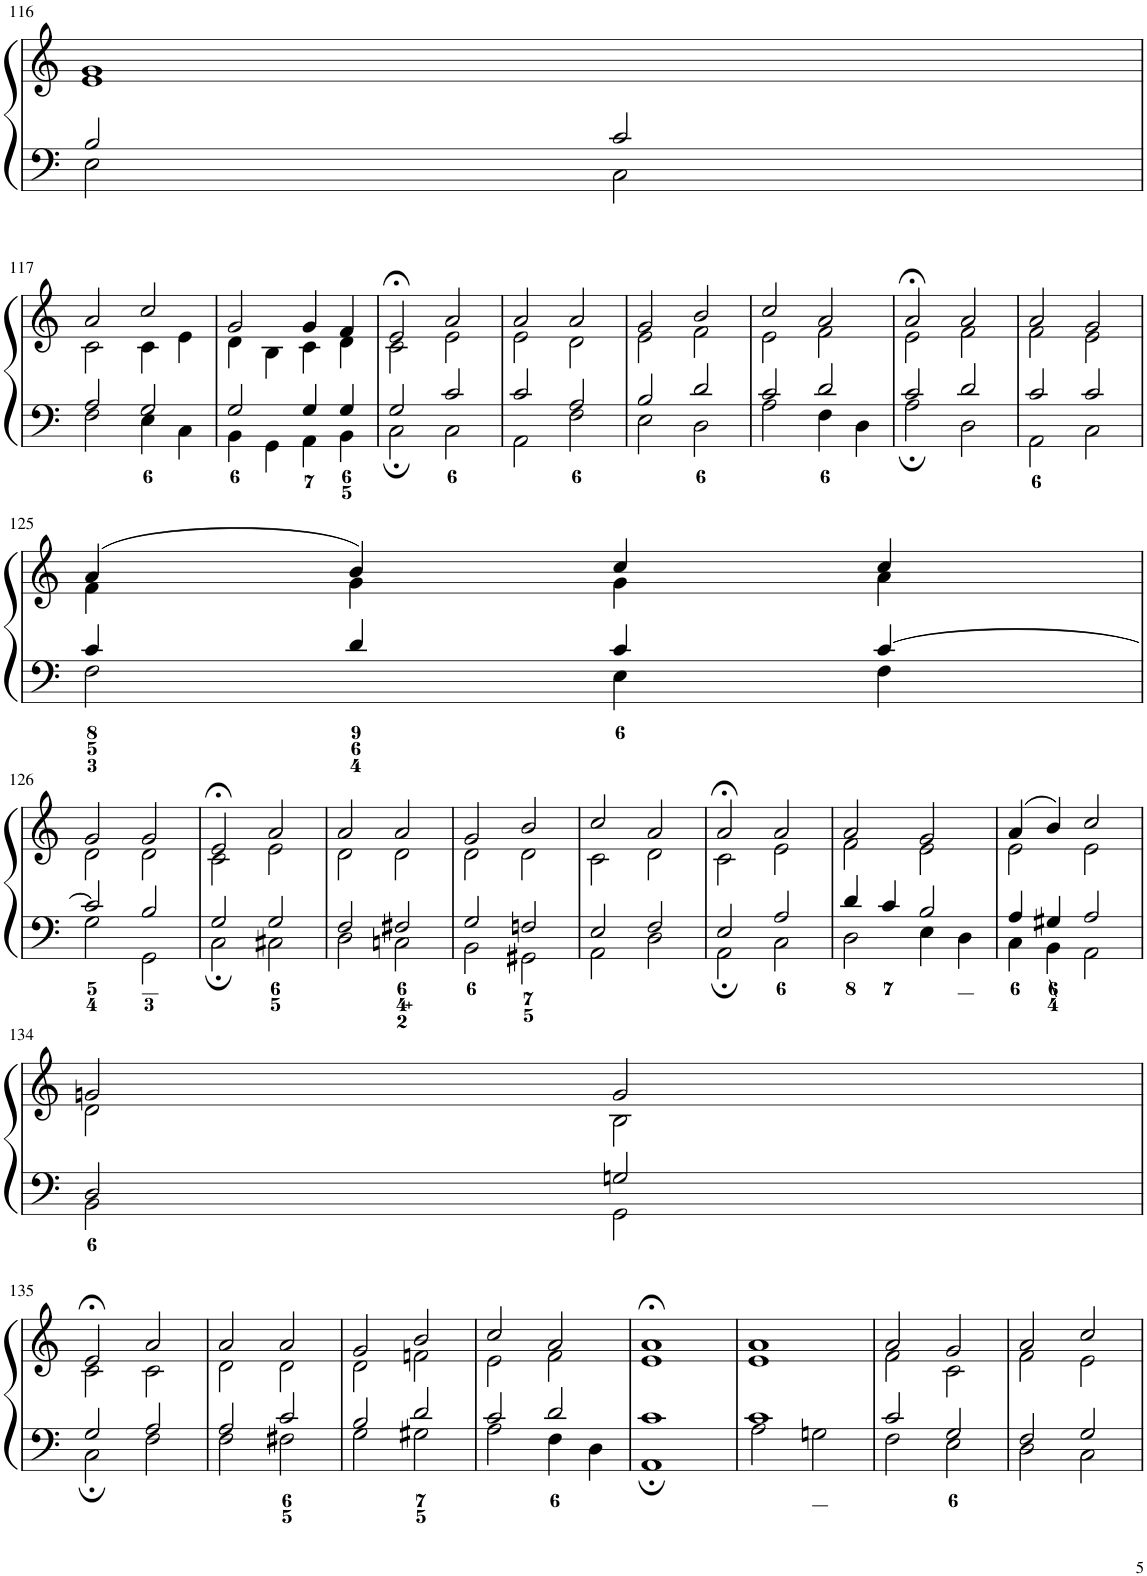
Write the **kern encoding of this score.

**kern	**kern
*part1	*part1
*staff2	*staff1
*I"Piano	*
*I'Pno.	*
!!LO:PB:g=z
*clefF4	*clefG2
*k[]	*k[]
*M4/4	*M4/4
*met(c)	*met(c)
=116	=116
*^	*^
2B/	2E\	1g	1e
2c/	2C\	.	.
!!LO:LB:g=z	!!
=117	=117	=117	=117
2A/	2F\	2a/	2c\
2G/	4E\	2cc/	4c\
.	4C\	.	4e\
=118	=118	=118	=118
2G/	4BB\	2g/	4d\
.	4GG\	.	4B\
4G/	4AA\	4g/	4c\
4G/	4BB\	4f/	4d\
=119	=119	=119	=119
2G/	2C;\	2e;</	2c\
2c/	2C\	2a/	2e\
=120	=120	=120	=120
2c/	2AA\	2a/	2e\
2A/	2F\	2a/	2d\
=121	=121	=121	=121
2B/	2E\	2g/	2e\
2d/	2D\	2b/	2f\
=122	=122	=122	=122
2c/	2A\	2cc/	2e\
2d/	4F\	2a/	2f\
.	4D\	.	.
=123	=123	=123	=123
2c/	2A;\	2a;</	2e\
2d/	2D\	2a/	2f\
=124	=124	=124	=124
2c/	2AA\	2a/	2f\
2c/	2C\	2g/	2e\
!!LO:LB:g=z	!!
=125	=125	=125	=125
4c/	2F\	(4a/	4f\
4d/	.	4b/)	4g\
4c/	4E\	4cc/	4g\
[4c/	4F\	4cc/	4a\
!!LO:LB:g=z	!!
=126	=126	=126	=126
2c/]	2G\	2g/	2d\
2B/	2GG\	2g/	2d\
=127	=127	=127	=127
2G/	2C;\	2e;</	2c\
2G/	2C#X\	2a/	2e\
=128	=128	=128	=128
2F/	2D\	2a/	2d\
2F#X/	2Cn\	2a/	2d\
=129	=129	=129	=129
2G/	2BB\	2g/	2d\
2Fn/	2GG#X\	2b/	2d\
=130	=130	=130	=130
2E/	2AA\	2cc/	2c\
2F/	2D\	2a/	2d\
=131	=131	=131	=131
2E/	2AA;\	2a;</	2c\
2A/	2C\	2a/	2e\
=132	=132	=132	=132
4d/	2D\	2a/	2f\
4c/	.	.	.
2B/	4E\	2g/	2e\
.	4D\	.	.
=133	=133	=133	=133
4A/	4C\	(4a/	2e\
4G#X/	4BB\	4b/)	.
2A/	2AA\	2cc/	2e\
!!LO:LB:g=z	!!
=134	=134	=134	=134
2D/	2BB\	2gn/	2d\
2Gn/	2GG\	2g/	2B\
!!LO:LB:g=z	!!
=135	=135	=135	=135
2G/	2C;\	2e;</	2c\
2A/	2F\	2a/	2c\
=136	=136	=136	=136
2A/	2F\	2a/	2d\
2c/	2F#X\	2a/	2d\
=137	=137	=137	=137
2B/	2G\	2g/	2d\
2d/	2G#X\	2b/	2fn\
=138	=138	=138	=138
2c/	2A\	2cc/	2e\
2d/	4F\	2a/	2f\
.	4D\	.	.
=139	=139	=139	=139
1c	1AA;	1a;<	1e
=140	=140	=140	=140
1c	2A\	1a	1e
.	2Gn\	.	.
=141	=141	=141	=141
2c/	2F\	2a/	2f\
2G/	2E\	2g/	2c\
=142	=142	=142	=142
2F/	2D\	2a/	2f\
2G/	2C\	2cc/	2e\
*v	*v	*	*
*	*v	*v
=	=
*-	*-
